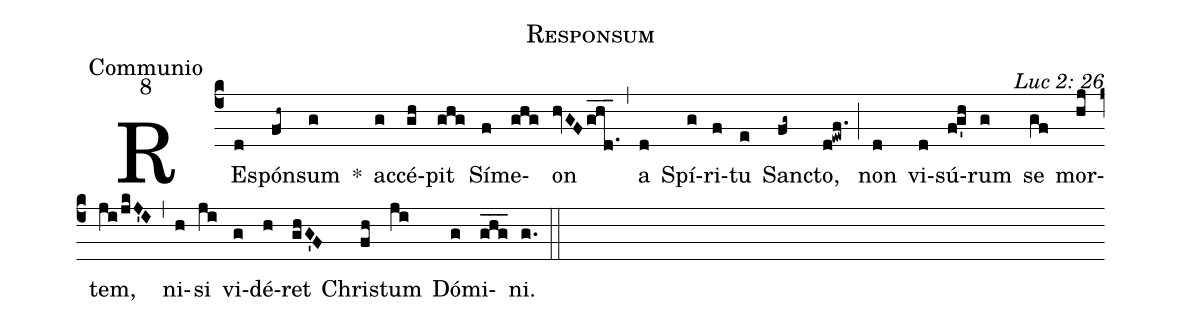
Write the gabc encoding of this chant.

name: Responsum;
office-part: Communio;
mode: 8;
commentary: Luc 2: 26;
%%
(c4) RE(d)spón(fh~)sum(g) *() ac(g)cé(gh)pit(ghg) Sí(f)me(ghg)on(hvGF/ghd.1___) (,) a(d) Spí(g)ri(f)tu(e) Sanc(fg~)to,(d!ewf.) (;) non(d) vi(d)sú(f!g'h)rum(g) se(gf) mor(hj)tem,(ji/jkJ'I) (,) ni(h)si(ji) vi(g)dé(h)ret(ghG'F) Chris(fh)tum(ji) Dó(g)mi(ghg___)ni.(g.) (::)
